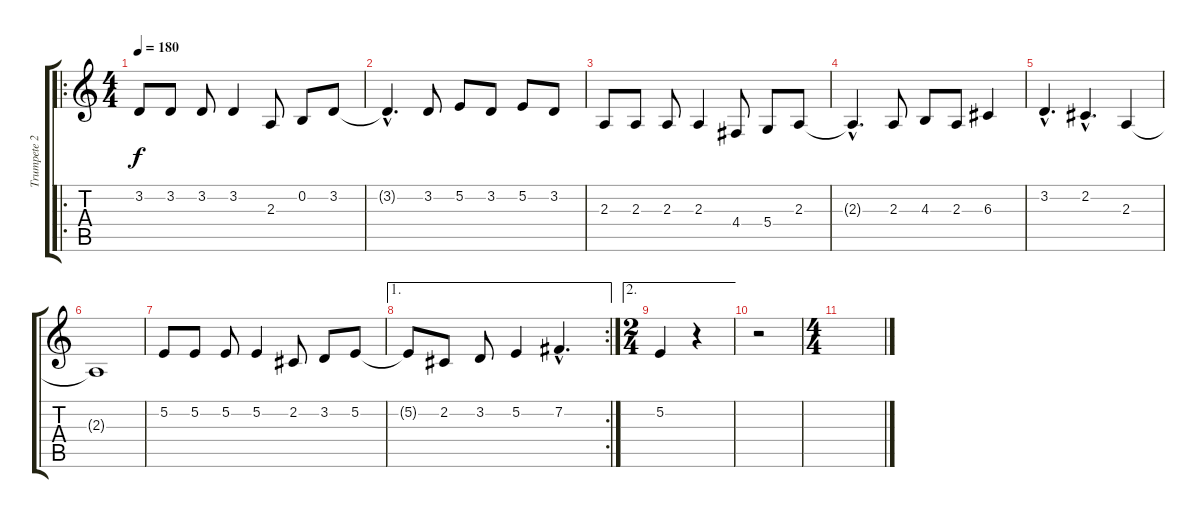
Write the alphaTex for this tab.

\track ("Trumpete 2" "Trumpete 2") {instrument trumpet}
\staff {score tabs}
\tuning (E4 B3 G3 D3 A2 E2) {hide}
\ro
\ts (4 4)
\tempo 180
\clef g2
\ks c
3.2.8{dy f instrument trumpet} 3.2.8 3.2.8 3.2.4 2.3.8 0.2.8 3.2.8 |
3.2{hac t}.4{d} 3.2.8 5.2.8 3.2.8 5.2.8 3.2.8 |
2.3.8 2.3.8 2.3.8 2.3.4 4.4.8 5.4.8 2.3.8 |
2.3{hac t}.4{d} 2.3.8 4.3.8 2.3.8 6.3.4 |
3.2{hac}.4{d} 2.2{hac}.4{d} 2.3.4 |
2.3{t}.1 |
5.2.8 5.2.8 5.2.8 5.2.4 2.2.8 3.2.8 5.2.8 |
\ae 1
\rc 2
5.2{t}.8 2.2.8 3.2.8 5.2.4 7.2{hac}.4{d} |
\ae 2
\ts (2 4)
5.2.4 r.4 |
r.2 |
\ts (4 4)
